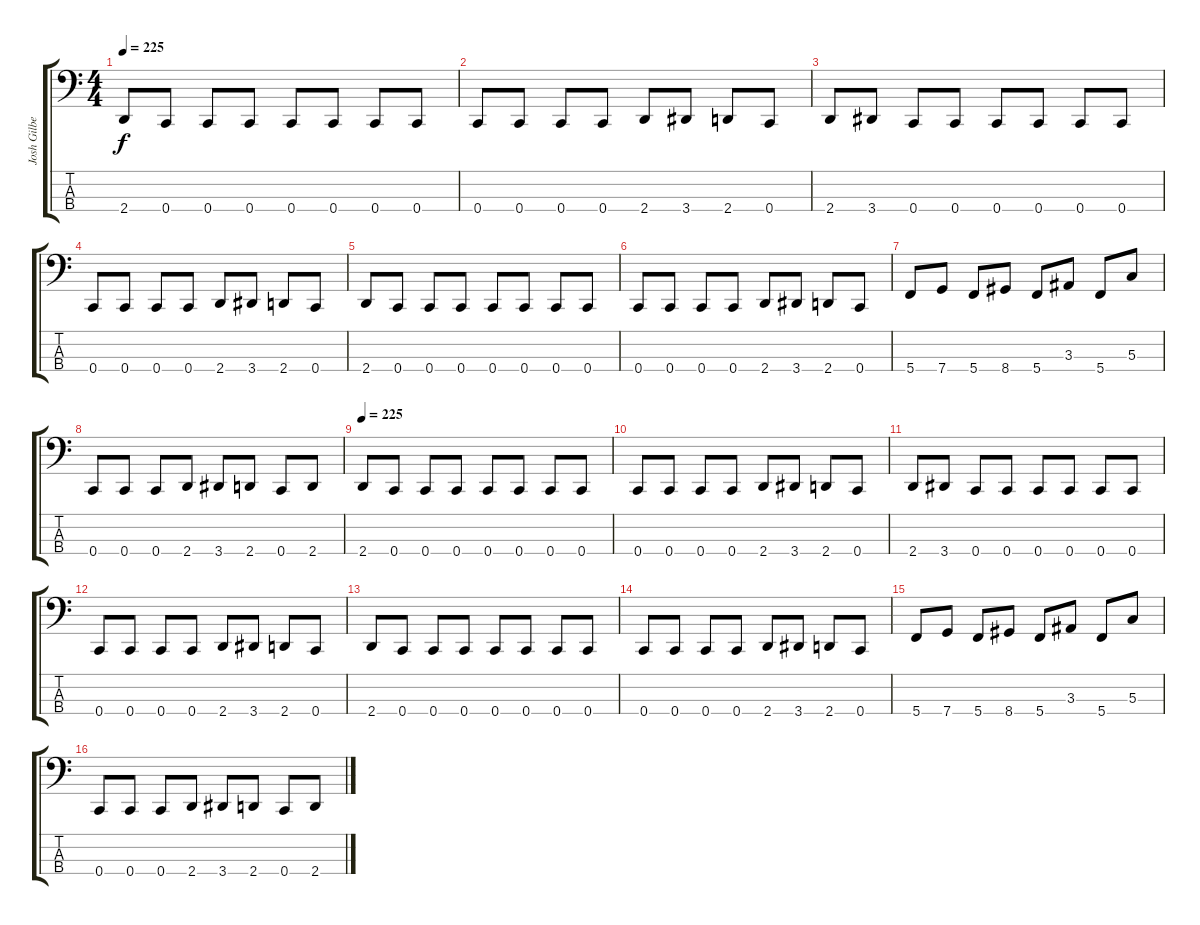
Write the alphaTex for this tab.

\track ("Josh Gilbert" "Josh Gilbe") {instrument electricbasspick}
\staff {score tabs}
\tuning (F2 C2 G1 C1) {hide}
\ts (4 4)
\tempo 225
\clef f4
\ks c
2.4.8{dy f} 0.4.8 0.4.8 0.4.8 0.4.8 0.4.8 0.4.8 0.4.8 |
0.4.8 0.4.8 0.4.8 0.4.8 2.4.8 3.4.8 2.4.8 0.4.8 |
2.4.8 3.4.8 0.4.8 0.4.8 0.4.8 0.4.8 0.4.8 0.4.8 |
0.4.8 0.4.8 0.4.8 0.4.8 2.4.8 3.4.8 2.4.8 0.4.8 |
2.4.8 0.4.8 0.4.8 0.4.8 0.4.8 0.4.8 0.4.8 0.4.8 |
0.4.8 0.4.8 0.4.8 0.4.8 2.4.8 3.4.8 2.4.8 0.4.8 |
5.4.8 7.4.8 5.4.8 8.4.8 5.4.8 3.3.8 5.4.8 5.3.8 |
0.4.8 0.4.8 0.4.8 2.4.8 3.4.8 2.4.8 0.4.8 2.4.8 |
\tempo 225
2.4.8 0.4.8 0.4.8 0.4.8 0.4.8 0.4.8 0.4.8 0.4.8 |
0.4.8 0.4.8 0.4.8 0.4.8 2.4.8 3.4.8 2.4.8 0.4.8 |
2.4.8 3.4.8 0.4.8 0.4.8 0.4.8 0.4.8 0.4.8 0.4.8 |
0.4.8 0.4.8 0.4.8 0.4.8 2.4.8 3.4.8 2.4.8 0.4.8 |
2.4.8 0.4.8 0.4.8 0.4.8 0.4.8 0.4.8 0.4.8 0.4.8 |
0.4.8 0.4.8 0.4.8 0.4.8 2.4.8 3.4.8 2.4.8 0.4.8 |
5.4.8 7.4.8 5.4.8 8.4.8 5.4.8 3.3.8 5.4.8 5.3.8 |
0.4.8 0.4.8 0.4.8 2.4.8 3.4.8 2.4.8 0.4.8 2.4.8
